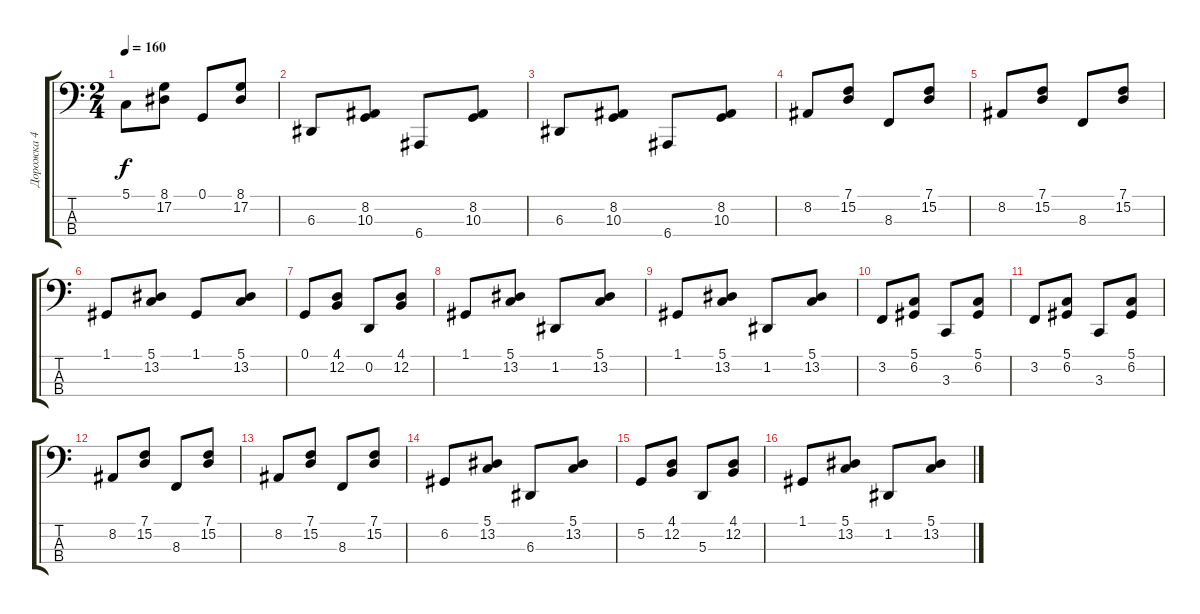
\track ("Дорожка 4" "Дорожка 4") {instrument reedorgan}
\staff {score tabs}
\tuning (G2 D2 A1 E1) {hide}
\ts (2 4)
\tempo 160
\clef f4
\ks c
5.1.8{dy f} (8.1 17.2).8 0.1.8 (8.1 17.2).8 |
6.3.8 (8.2 10.3).8 6.4.8 (8.2 10.3).8 |
6.3.8 (8.2 10.3).8 6.4.8 (8.2 10.3).8 |
8.2.8 (7.1 15.2).8 8.3.8 (7.1 15.2).8 |
8.2.8 (7.1 15.2).8 8.3.8 (7.1 15.2).8 |
1.1.8 (5.1 13.2).8 1.1.8 (5.1 13.2).8 |
0.1.8 (4.1 12.2).8 0.2.8 (4.1 12.2).8 |
1.1.8 (5.1 13.2).8 1.2.8 (5.1 13.2).8 |
1.1.8 (5.1 13.2).8 1.2.8 (5.1 13.2).8 |
3.2.8 (5.1 6.2).8 3.3.8 (5.1 6.2).8 |
3.2.8 (5.1 6.2).8 3.3.8 (5.1 6.2).8 |
8.2.8 (7.1 15.2).8 8.3.8 (7.1 15.2).8 |
8.2.8 (7.1 15.2).8 8.3.8 (7.1 15.2).8 |
6.2.8 (5.1 13.2).8 6.3.8 (5.1 13.2).8 |
5.2.8 (4.1 12.2).8 5.3.8 (4.1 12.2).8 |
1.1.8 (5.1 13.2).8 1.2.8 (5.1 13.2).8
